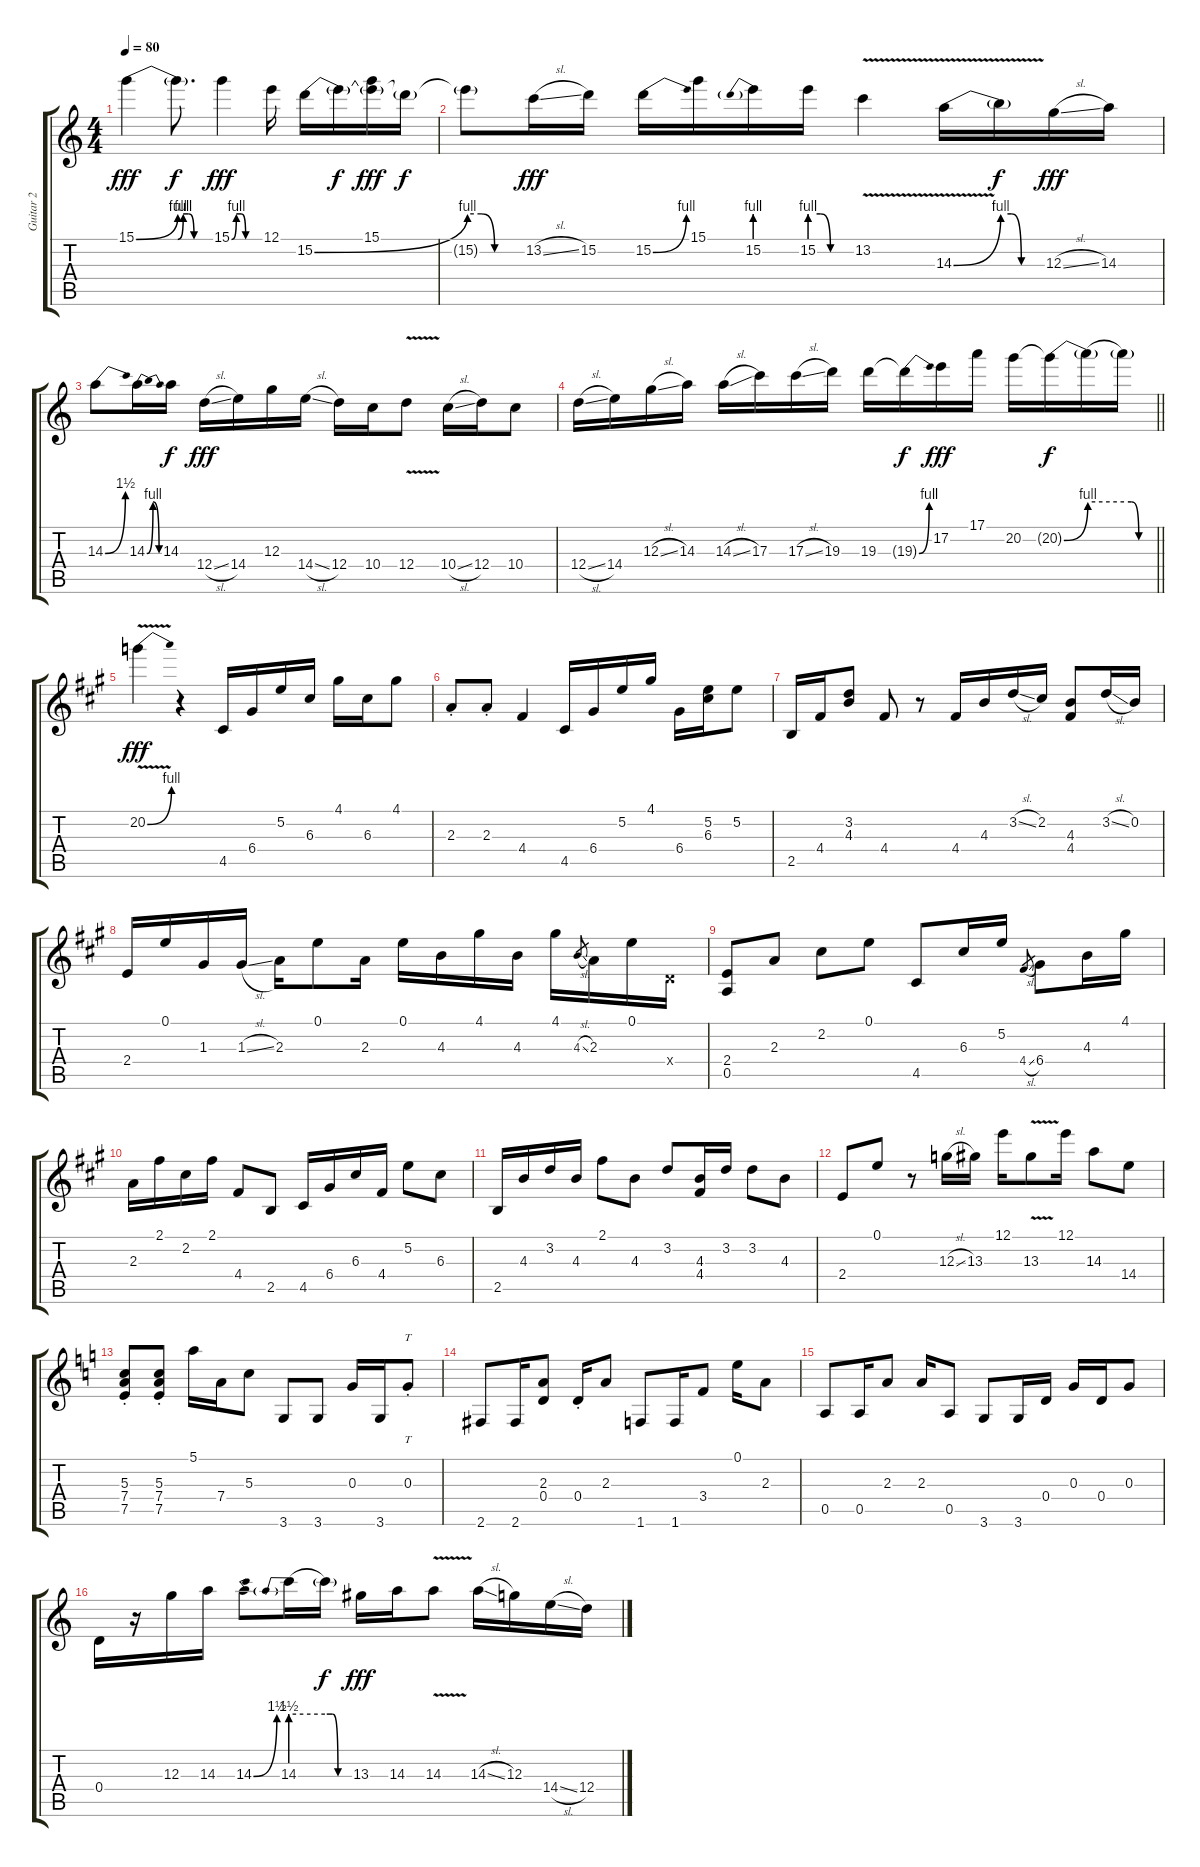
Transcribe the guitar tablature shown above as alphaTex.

\track ("Guitar 2" "Guitar 2") {instrument electricguitarjazz}
\staff {score tabs}
\tuning (E4 B3 G3 D3 A2 E2) {hide}
\ts (4 4)
\tempo 80
\clef g2
\ks c
15.1{be (bend 0 0 60 4)}.4{dy fff} 15.1{be (custom 0 0 10 4 20 4 30 0 60 0) t}.8{d dy f} 15.1{be (custom 0 0 10 4 20 4 30 0 60 0)}.4{dy fff} 12.1.16 15.2{be (bend 0 0 60 4)}.16 15.2{t}.16{dy f} (15.1 15.2{t}).16{dy fff} 15.2{t}.16{dy f} |
15.2{be (custom 0 4 15 4 30 0 60 0) t}.8 13.2{sl}.16{dy fff} 15.2.16 15.2{be (bend 0 0 60 4)}.16 15.1.16 15.2{be (prebend 0 4 60 4)}.16 15.2{be (custom 0 4 15 4 30 0 60 0)}.16 13.2{v}.4 14.3{be (bend 0 0 60 4) v}.16 14.3{be (custom 0 4 15 4 30 0 60 0) v t}.16{dy f} 12.3{sl}.16{dy fff} 14.3.16 |
14.3{be (bend 0 0 60 6)}.8 14.3{be (bendrelease 0 0 30 4 30 4 60 0)}.16 14.3.16{dy f} 12.4{sl}.16{dy fff} 14.4.16 12.3.16 14.4{sl}.16 12.4.16 10.4.16 12.4{v}.8 10.4{sl}.16 12.4.16 10.4.8 |
\barLineRight lightlight
12.4{sl}.16 14.4.16 12.3{sl}.16 14.3.16 14.3{sl}.16 17.3.16 17.3{sl}.16 19.3.16 19.3.16 19.3{be (bend 0 0 60 4) t}.16{dy f} 17.2.16{dy fff} 17.1.16 20.2.16 20.2{be (bend 0 0 60 4) t}.16{dy f} 20.2{be (hold 0 4 60 4) t}.16 20.2{be (custom 0 4 15 4 30 0 60 0) t}.16 |
\ks a
20.2{be (bend 0 0 60 4) v}.4{dy fff} r.4 4.5.16 6.4.16 5.2.16 6.3.16 4.1.16 6.3.16 4.1.8 |
2.3{st}.8 2.3{st}.8 4.4.4 4.5.16 6.4.16 5.2.16 4.1.16 6.4.16 (5.2 6.3).16 5.2.8 |
2.5.16 4.4.16 (3.2 4.3).8 4.4.8 r.8 4.4.16 4.3.16 3.2{sl}.16 2.2.16 (4.3 4.4).8 3.2{sl}.16 0.2.16 |
2.4.16 0.1.16 1.3.16 1.3{sl}.16 2.3.16 0.1.8 2.3.16 0.1.16 4.3.16 4.1.16 4.3.16 4.1.16 4.3{sl}.8{gr} 2.3.16 0.1.16 0.4{x}.16 |
(2.4 0.5).8 2.3.8 2.2.8 0.1.8 4.5.8 6.3.16 5.2.16 4.4{sl}.8{gr} 6.4.8 4.3.16 4.1.16 |
2.3.16 2.1.16 2.2.16 2.1.16 4.4.8 2.5.8 4.5.16 6.4.16 6.3.16 4.4.16 5.2.8 6.3.8 |
2.5.16 4.3.16 3.2.16 4.3.16 2.1.8 4.3.8 3.2.8 (4.3 4.4).16 3.2.16 3.2.8 4.3.8 |
2.4.8 0.1.8 r.8 12.3{sl}.16 13.3.16 12.1.16 13.3{v}.8 12.1.16 14.3.8 14.4.8 |
\ks c
(5.3{st} 7.4{st} 7.5{st}).8 (5.3{st} 7.4{st} 7.5{st}).8 5.1.16 7.4.16 5.3.8 3.6.8 3.6.8 0.3.16 3.6.16 0.3{st}.8{tt} |
2.6.8 2.6.16 (2.3 0.4).8 0.4{st}.16 2.3.8 1.6.8 1.6.16 3.4.8 0.1.16 2.3.8 |
0.5.8 0.5.16 2.3.8 2.3.16 0.5.8 3.6.8 3.6.16 0.4.16 0.3.16 0.4.16 0.3.8 |
0.4.16 r.16 12.3.16 14.3.16 14.3{be (bend 0 0 60 6)}.8 14.3{be (prebend 0 6 60 6)}.16 14.3{be (custom 0 6 15 6 30 0 60 0) t}.16{dy f} 13.3.16{dy fff} 14.3.16 14.3{v}.8 14.3{sl}.16 12.3.16 14.4{sl}.16 12.4.16
